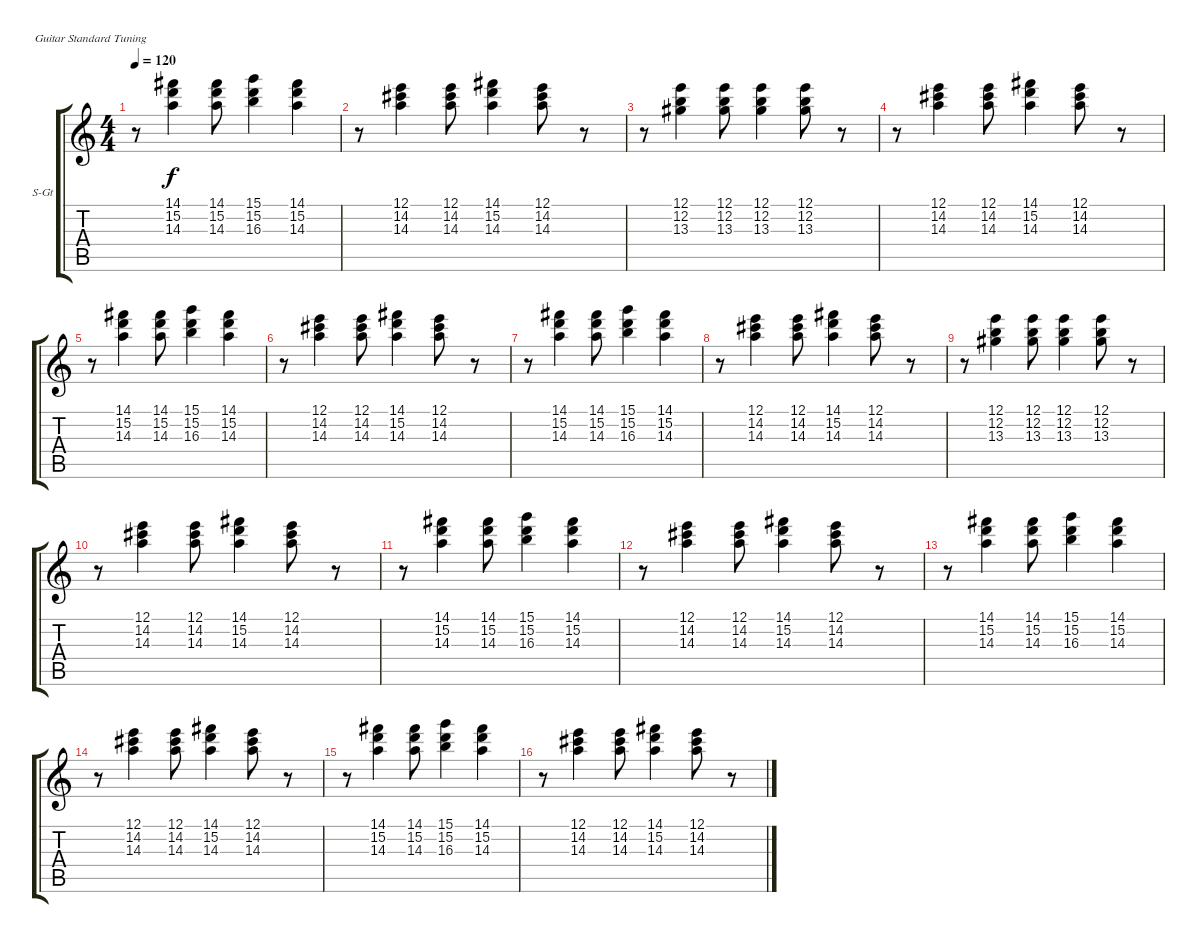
\bracketExtendMode groupsimilarinstruments
\firstSystemTrackNameOrientation horizontal
\otherSystemsTrackNameOrientation horizontal
\track ("Piano" "S-Gt") {instrument acousticgrandpiano}
\staff {score tabs}
\tuning (E4 B3 G3 D3 A2 E2)
\displaytranspose 12
\ts (4 4)
\tempo 120
\clef g2
\ks c
r.8{dy f} (14.1 15.2 14.3).4 (14.1 15.2 14.3).8 (15.1 15.2 16.3).4 (14.1 15.2 14.3).4 |
r.8 (12.1 14.2 14.3).4 (12.1 14.2 14.3).8 (14.1 15.2 14.3).4 (12.1 14.2 14.3).8 r.8 |
r.8 (12.1 12.2 13.3).4 (12.1 12.2 13.3).8 (12.1 12.2 13.3).4 (12.1 12.2 13.3).8 r.8 |
r.8 (12.1 14.2 14.3).4 (12.1 14.2 14.3).8 (14.1 15.2 14.3).4 (12.1 14.2 14.3).8 r.8 |
r.8 (14.1 15.2 14.3).4 (14.1 15.2 14.3).8 (15.1 15.2 16.3).4 (14.1 15.2 14.3).4 |
r.8 (12.1 14.2 14.3).4 (12.1 14.2 14.3).8 (14.1 15.2 14.3).4 (12.1 14.2 14.3).8 r.8 |
r.8 (14.1 15.2 14.3).4 (14.1 15.2 14.3).8 (15.1 15.2 16.3).4 (14.1 15.2 14.3).4 |
r.8 (12.1 14.2 14.3).4 (12.1 14.2 14.3).8 (14.1 15.2 14.3).4 (12.1 14.2 14.3).8 r.8 |
r.8 (12.1 12.2 13.3).4 (12.1 12.2 13.3).8 (12.1 12.2 13.3).4 (12.1 12.2 13.3).8 r.8 |
r.8 (12.1 14.2 14.3).4 (12.1 14.2 14.3).8 (14.1 15.2 14.3).4 (12.1 14.2 14.3).8 r.8 |
r.8 (14.1 15.2 14.3).4 (14.1 15.2 14.3).8 (15.1 15.2 16.3).4 (14.1 15.2 14.3).4 |
r.8 (12.1 14.2 14.3).4 (12.1 14.2 14.3).8 (14.1 15.2 14.3).4 (12.1 14.2 14.3).8 r.8 |
r.8 (14.1 15.2 14.3).4 (14.1 15.2 14.3).8 (15.1 15.2 16.3).4 (14.1 15.2 14.3).4 |
r.8 (12.1 14.2 14.3).4 (12.1 14.2 14.3).8 (14.1 15.2 14.3).4 (12.1 14.2 14.3).8 r.8 |
r.8 (14.1 15.2 14.3).4 (14.1 15.2 14.3).8 (15.1 15.2 16.3).4 (14.1 15.2 14.3).4 |
r.8 (12.1 14.2 14.3).4 (12.1 14.2 14.3).8 (14.1 15.2 14.3).4 (12.1 14.2 14.3).8 r.8
